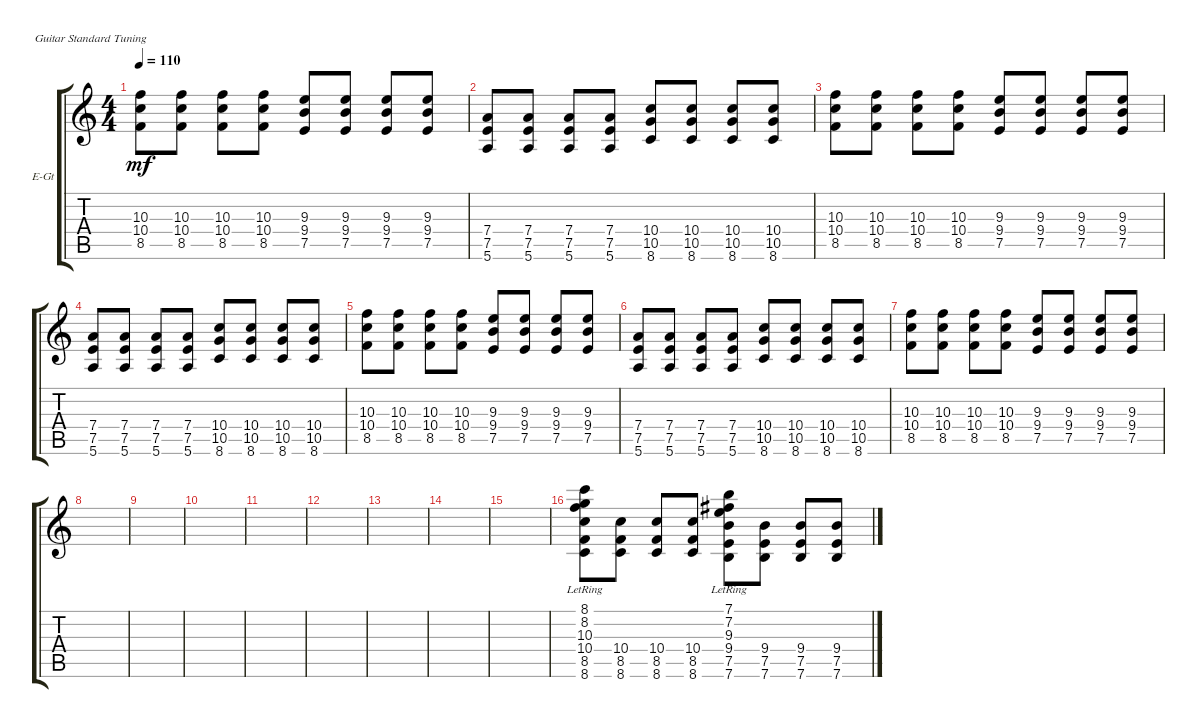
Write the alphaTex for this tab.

\defaultSystemsLayout 4
\bracketExtendMode groupsimilarinstruments
\firstSystemTrackNameOrientation horizontal
\otherSystemsTrackNameOrientation horizontal
\track ("Electric Guitar" "E-Gt") {instrument overdrivenguitar}
\staff {score tabs}
\tuning (E4 B3 G3 D3 A2 E2)
\ts (4 4)
\tempo 110
\clef g2
\ks c
(8.5 10.4 10.3).8{dy mf} (10.3 10.4 8.5).8 (8.5 10.4 10.3).8 (10.3 10.4 8.5).8 (7.5 9.4 9.3).8 (9.3 9.4 7.5).8 (7.5 9.4 9.3).8 (9.3 9.4 7.5).8 |
(5.6 7.5 7.4).8 (5.6 7.5 7.4).8 (7.4 7.5 5.6).8 (5.6 7.5 7.4).8 (8.6 10.5 10.4).8 (10.4 10.5 8.6).8 (8.6 10.5 10.4).8 (10.4 10.5 8.6).8 |
(8.5 10.4 10.3).8 (10.3 10.4 8.5).8 (8.5 10.4 10.3).8 (10.3 10.4 8.5).8 (7.5 9.4 9.3).8 (9.3 9.4 7.5).8 (7.5 9.4 9.3).8 (9.3 9.4 7.5).8 |
(5.6 7.5 7.4).8 (5.6 7.5 7.4).8 (7.4 7.5 5.6).8 (5.6 7.5 7.4).8 (8.6 10.5 10.4).8 (10.4 10.5 8.6).8 (8.6 10.5 10.4).8 (10.4 10.5 8.6).8 |
(8.5 10.4 10.3).8 (10.3 10.4 8.5).8 (8.5 10.4 10.3).8 (10.3 10.4 8.5).8 (7.5 9.4 9.3).8 (9.3 9.4 7.5).8 (7.5 9.4 9.3).8 (9.3 9.4 7.5).8 |
(5.6 7.5 7.4).8 (5.6 7.5 7.4).8 (7.4 7.5 5.6).8 (5.6 7.5 7.4).8 (8.6 10.5 10.4).8 (10.4 10.5 8.6).8 (8.6 10.5 10.4).8 (10.4 10.5 8.6).8 |
(8.5 10.4 10.3).8 (10.3 10.4 8.5).8 (8.5 10.4 10.3).8 (10.3 10.4 8.5).8 (7.5 9.4 9.3).8 (9.3 9.4 7.5).8 (7.5 9.4 9.3).8 (9.3 9.4 7.5).8 |
|
|
|
|
|
|
|
|
(8.5{lr} 10.4{lr} 8.6 10.3 8.2 8.1).8 (8.5 10.4 8.6).8 (10.4 8.5 8.6).8 (10.4 8.5 8.6).8 (7.5{lr} 9.4{lr} 7.6 7.1 7.2 9.3).8 (9.4 7.5 7.6).8 (7.5 9.4 7.6).8 (9.4 7.5 7.6).8
